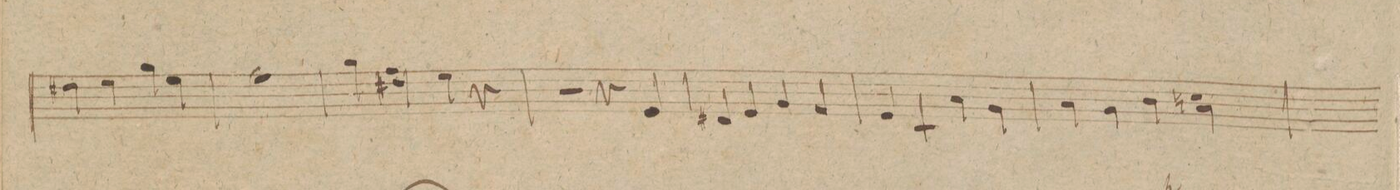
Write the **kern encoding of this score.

**kern	**dynam
*I"Violino IIdo	*
*clefG2	*
*k[f#c#g#]	*
*met(c|)	*
*M2/2	*
4dd#X\	.
4ee\	.
4gg#\	.
4ee\	.
=274	=274
1ff#	.
=275	=275
4gg#\	.
4dd#X\ 4ff#	.
4ee\	.
4r	.
=276	=276
2r	.
4r	.
4e/	.
=277	=277
4d#X/	.
4e/	.
4g#/	.
4f#/	.
=278	=278
4e/	.
4c#/	.
4a\	.
4g#\	.
=279	=279
4a\	.
4g#\	.
4b\	.
4a\ 4ccn	.
=280	=280
*-	*-
